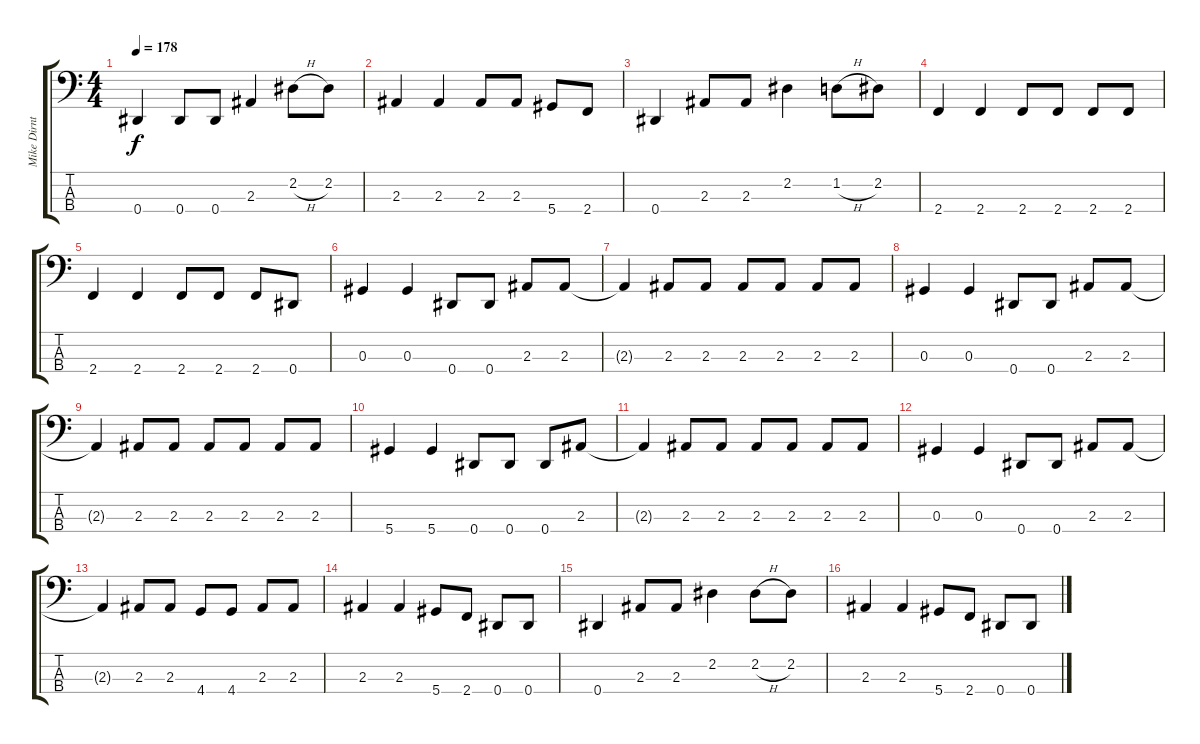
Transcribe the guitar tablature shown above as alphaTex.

\track ("Mike Dirnt (Bass)" "Mike Dirnt") {instrument electricbasspick}
\staff {score tabs}
\tuning (Gb2 Db2 Ab1 Eb1) {hide}
\ts (4 4)
\tempo 178
\clef f4
\ks c
0.4.4{dy f} 0.4.8 0.4.8 2.3.4 2.2{h}.8 2.2.8 |
2.3.4 2.3.4 2.3.8 2.3.8 5.4.8 2.4.8 |
0.4.4 2.3.8 2.3.8 2.2.4 1.2{h}.8 2.2.8 |
2.4.4 2.4.4 2.4.8 2.4.8 2.4.8 2.4.8 |
2.4.4 2.4.4 2.4.8 2.4.8 2.4.8 0.4.8 |
0.3.4 0.3.4 0.4.8 0.4.8 2.3.8 2.3.8 |
2.3{t}.4 2.3.8 2.3.8 2.3.8 2.3.8 2.3.8 2.3.8 |
0.3.4 0.3.4 0.4.8 0.4.8 2.3.8 2.3.8 |
2.3{t}.4 2.3.8 2.3.8 2.3.8 2.3.8 2.3.8 2.3.8 |
5.4.4 5.4.4 0.4.8 0.4.8 0.4.8 2.3.8 |
2.3{t}.4 2.3.8 2.3.8 2.3.8 2.3.8 2.3.8 2.3.8 |
0.3.4 0.3.4 0.4.8 0.4.8 2.3.8 2.3.8 |
2.3{t}.4 2.3.8 2.3.8 4.4.8 4.4.8 2.3.8 2.3.8 |
2.3.4 2.3.4 5.4.8 2.4.8 0.4.8 0.4.8 |
0.4.4 2.3.8 2.3.8 2.2.4 2.2{h}.8 2.2.8 |
2.3.4 2.3.4 5.4.8 2.4.8 0.4.8 0.4.8
